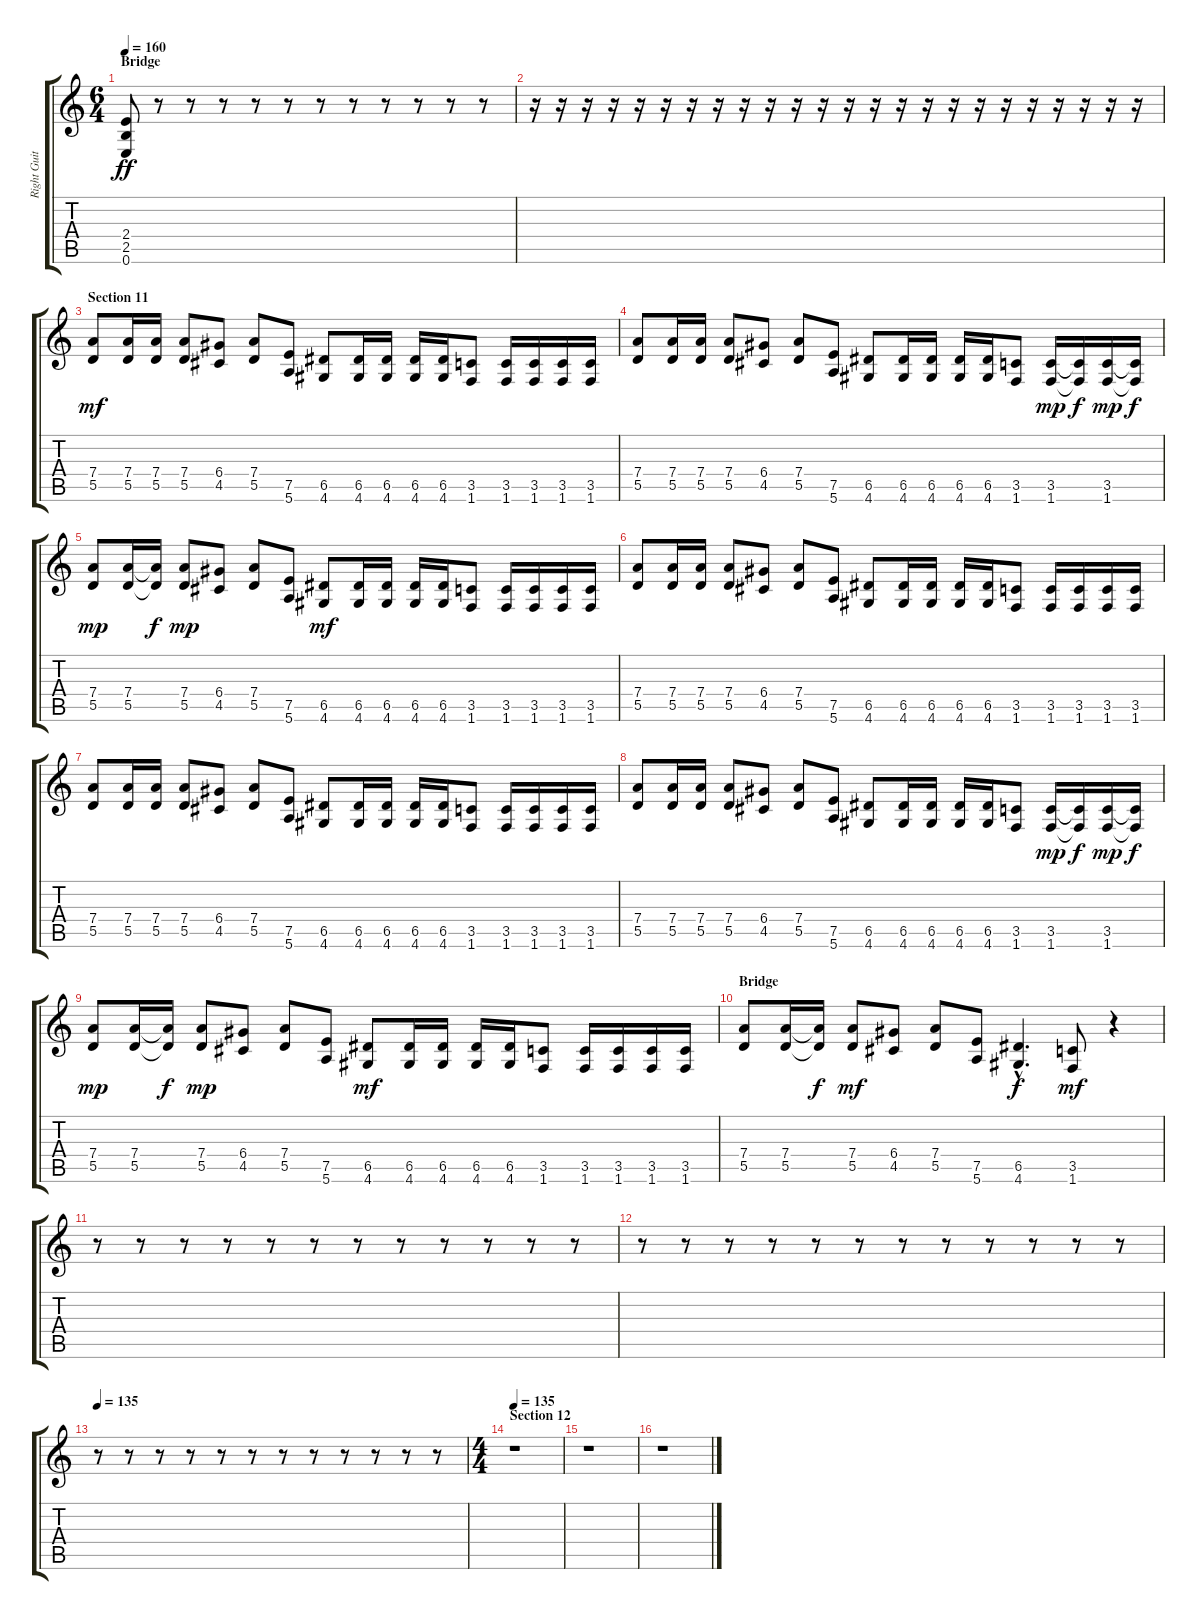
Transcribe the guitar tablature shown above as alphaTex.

\track ("Right Guitar" "Right Guit") {instrument overdrivenguitar}
\staff {score tabs}
\tuning (E4 B3 G3 D3 A2 E2) {hide}
\ts (6 4)
\section ("" "Bridge")
\tempo 160
\clef g2
\ks c
(2.4 2.5 0.6).8{dy ff} r.8 r.8 r.8 r.8 r.8 r.8 r.8 r.8 r.8 r.8 r.8 |
r.16 r.16 r.16 r.16 r.16 r.16 r.16 r.16 r.16 r.16 r.16 r.16 r.16 r.16 r.16 r.16 r.16 r.16 r.16 r.16 r.16 r.16 r.16 r.16 |
\section ("" "Section 11")
(7.4 5.5).8{dy mf} (7.4 5.5).16 (7.4 5.5).16 (7.4 5.5).8 (6.4 4.5).8 (7.4 5.5).8 (7.5 5.6).8 (6.5 4.6).8 (6.5 4.6).16 (6.5 4.6).16 (6.5 4.6).16 (6.5 4.6).16 (3.5 1.6).8 (3.5 1.6).16 (3.5 1.6).16 (3.5 1.6).16 (3.5 1.6).16 |
(7.4 5.5).8 (7.4 5.5).16 (7.4 5.5).16 (7.4 5.5).8 (6.4 4.5).8 (7.4 5.5).8 (7.5 5.6).8 (6.5 4.6).8 (6.5 4.6).16 (6.5 4.6).16 (6.5 4.6).16 (6.5 4.6).16 (3.5 1.6).8 (3.5 1.6).16{dy mp} (3.5{t} 1.6{t}).16{dy f} (3.5 1.6).16{dy mp} (3.5{t} 1.6{t}).16{dy f} |
(7.4 5.5).8{dy mp} (7.4 5.5).16 (7.4{t} 5.5{t}).16{dy f} (7.4 5.5).8{dy mp} (6.4 4.5).8 (7.4 5.5).8 (7.5 5.6).8 (6.5 4.6).8{dy mf} (6.5 4.6).16 (6.5 4.6).16 (6.5 4.6).16 (6.5 4.6).16 (3.5 1.6).8 (3.5 1.6).16 (3.5 1.6).16 (3.5 1.6).16 (3.5 1.6).16 |
(7.4 5.5).8 (7.4 5.5).16 (7.4 5.5).16 (7.4 5.5).8 (6.4 4.5).8 (7.4 5.5).8 (7.5 5.6).8 (6.5 4.6).8 (6.5 4.6).16 (6.5 4.6).16 (6.5 4.6).16 (6.5 4.6).16 (3.5 1.6).8 (3.5 1.6).16 (3.5 1.6).16 (3.5 1.6).16 (3.5 1.6).16 |
(7.4 5.5).8 (7.4 5.5).16 (7.4 5.5).16 (7.4 5.5).8 (6.4 4.5).8 (7.4 5.5).8 (7.5 5.6).8 (6.5 4.6).8 (6.5 4.6).16 (6.5 4.6).16 (6.5 4.6).16 (6.5 4.6).16 (3.5 1.6).8 (3.5 1.6).16 (3.5 1.6).16 (3.5 1.6).16 (3.5 1.6).16 |
(7.4 5.5).8 (7.4 5.5).16 (7.4 5.5).16 (7.4 5.5).8 (6.4 4.5).8 (7.4 5.5).8 (7.5 5.6).8 (6.5 4.6).8 (6.5 4.6).16 (6.5 4.6).16 (6.5 4.6).16 (6.5 4.6).16 (3.5 1.6).8 (3.5 1.6).16{dy mp} (3.5{t} 1.6{t}).16{dy f} (3.5 1.6).16{dy mp} (3.5{t} 1.6{t}).16{dy f} |
(7.4 5.5).8{dy mp} (7.4 5.5).16 (7.4{t} 5.5{t}).16{dy f} (7.4 5.5).8{dy mp} (6.4 4.5).8 (7.4 5.5).8 (7.5 5.6).8 (6.5 4.6).8{dy mf} (6.5 4.6).16 (6.5 4.6).16 (6.5 4.6).16 (6.5 4.6).16 (3.5 1.6).8 (3.5 1.6).16 (3.5 1.6).16 (3.5 1.6).16 (3.5 1.6).16 |
\section ("" "Bridge")
(7.4 5.5).8 (7.4 5.5).16 (7.4{t} 5.5{t}).16{dy f} (7.4 5.5).8{dy mf} (6.4 4.5).8 (7.4 5.5).8 (7.5 5.6).8 (6.5{hac} 4.6{hac}).4{d dy f} (3.5 1.6).8{dy mf} r.4 |
r.8 r.8 r.8 r.8 r.8 r.8 r.8 r.8 r.8 r.8 r.8 r.8 |
r.8 r.8 r.8 r.8 r.8 r.8 r.8 r.8 r.8 r.8 r.8 r.8 |
\tempo 135
r.8 r.8 r.8 r.8 r.8 r.8 r.8 r.8 r.8 r.8 r.8 r.8 |
\ts (4 4)
\section ("" "Section 12")
\tempo 135
r.1 |
r.1 |
r.1
